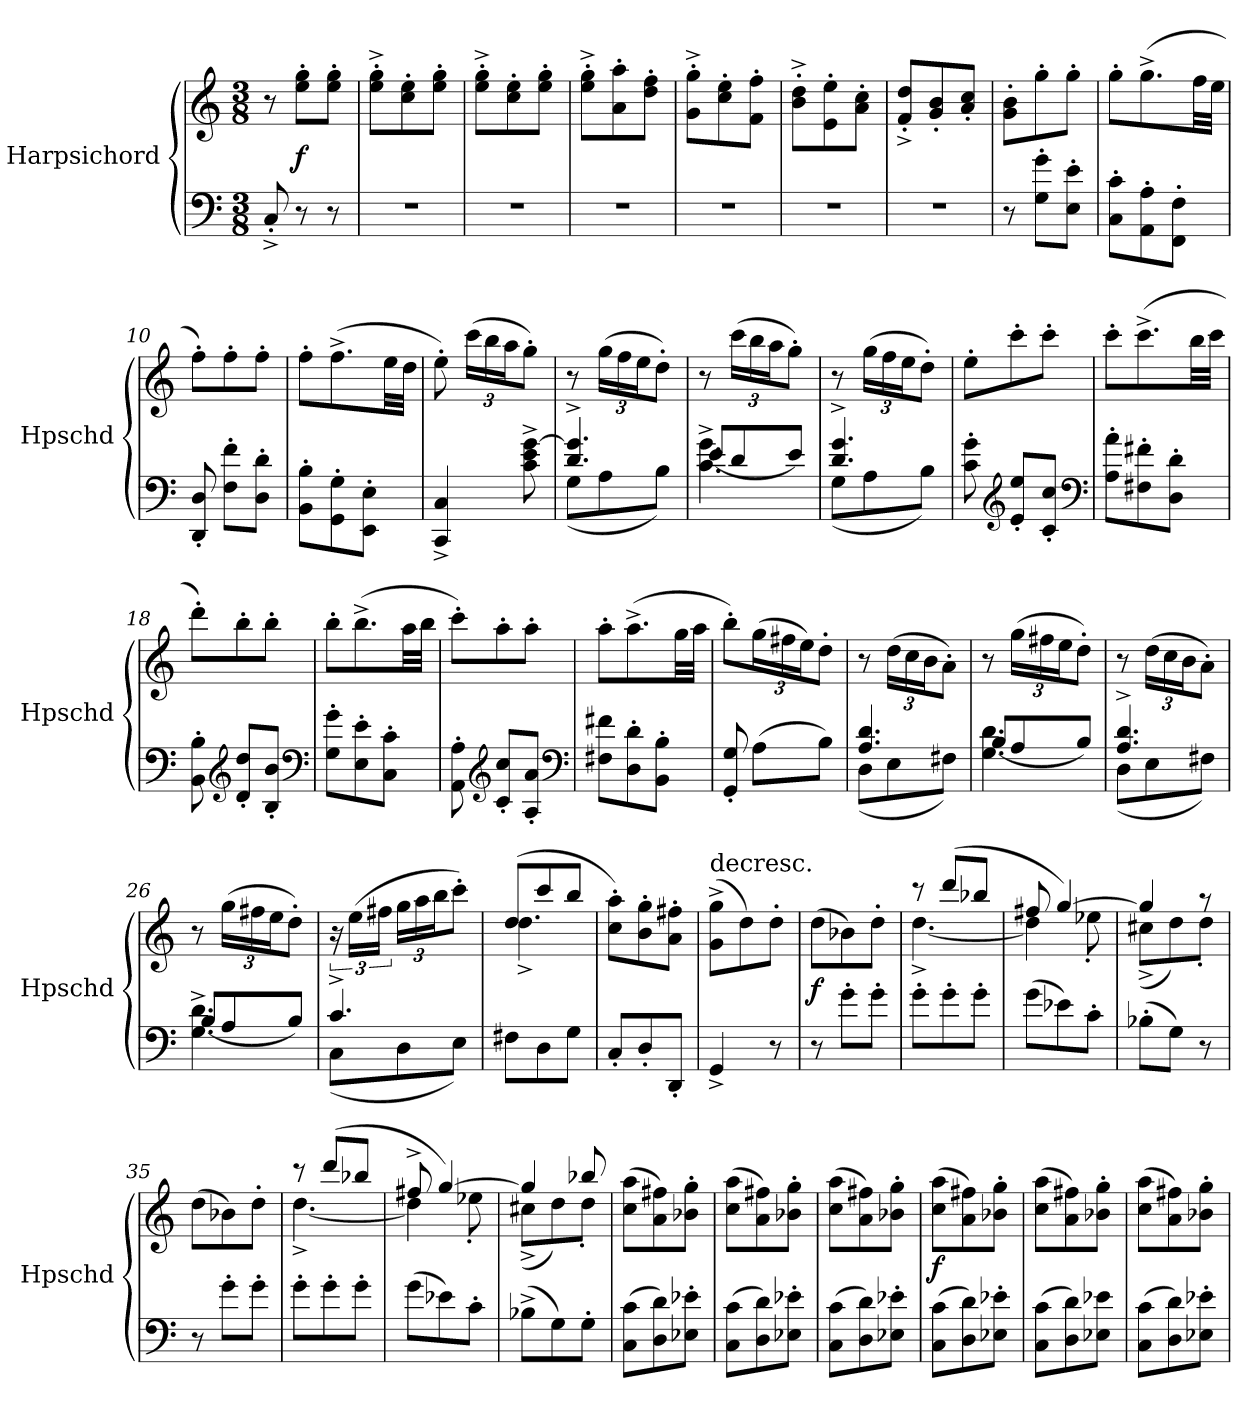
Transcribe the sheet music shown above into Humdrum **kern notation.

**kern	**kern	**dynam
*part1	*part1	*part1
*staff2	*staff1	*staff1/2
*I"Harpsichord	*	*
*I'Hpschd	*	*
*clefF4	*clefG2	*
*k[]	*k[]	*
*C:	*C:	*
*M3/8	*M3/8	*
*MM108	*MM108	*
=1	=1	=1
8C'^/	8r	.
8r	8ee'\ 8gg'\L	f
8r	8ee'\ 8gg'\J	.
=2	=2	=2
4.r	8ee'^\ 8gg'^\L	.
.	8cc'\ 8ee'\	.
.	8ee'\ 8gg'\J	.
=3	=3	=3
4.r	8ee'^\ 8gg'^\L	.
.	8cc'\ 8ee'\	.
.	8ee'\ 8gg'\J	.
=4	=4	=4
4.r	8ee'^\ 8gg'^\L	.
.	8a'\ 8aa'\	.
.	8dd'\ 8ff'\J	.
=5	=5	=5
4.r	8g'^\ 8gg'^\L	.
.	8cc'\ 8ee'\	.
.	8f'\ 8ff'\J	.
=6	=6	=6
4.r	8b'^\ 8dd'^\L	.
.	8e'\ 8ee'\	.
.	8a'\ 8cc'\J	.
=7	=7	=7
4.r	8f'^/ 8dd'^/L	.
.	8g'/ 8b'/	.
.	8a'/ 8cc'/J	.
=8	=8	=8
8r	8g'\ 8b'\L	.
8G'\ 8g'\L	8gg'\	.
8E'\ 8e'\J	8gg'\J	.
=9	=9	=9
8C'\ 8c'\L	8gg'\L	.
8AA'\ 8A'\	(8.gg^\	.
8FF'\ 8F'\J	.	.
.	32ff\LL	.
.	32ee\JJJ	.
=10	=10	=10
8DD'/ 8D'/	8ff'\L)	.
8F'\ 8f'\L	8ff'\	.
8D'\ 8d'\J	8ff'\J	.
=11	=11	=11
8BB'\ 8B'\L	8ff'\L	.
8GG'\ 8G'\	(8.ff^\	.
8EE'\ 8E'\J	.	.
.	32ee\LL	.
.	32dd\JJJ	.
=12	=12	=12
4CC^/ 4C^/	8ee'\)	.
.	(24ccc\LL	.
.	24bb\	.
.	24aa\J	.
8c^\ 8e^\ [8g^\	8gg'\J)	.
=13	=13	=13
*^	*	*
4.d^/ 4.g]^/	(8G\L	8r	.
.	8A\	(24gg\LL	.
.	.	24ff\	.
.	.	24ee\J	.
.	8B\J)	8dd'\J)	.
=14	=14	=14	=14
4.c^\ 4.g^\	(8e/L	8r	.
.	8d/	(24ccc\LL	.
.	.	24bb\	.
.	.	24aa\J	.
.	8e/J)	8gg'\J)	.
=15	=15	=15	=15
4.d^/ 4.g^/	(8G\L	8r	.
.	8A\	(24gg\LL	.
.	.	24ff\	.
.	.	24ee\J	.
.	8B\J)	8dd'\J)	.
*v	*v	*	*
=16	=16	=16
8c'\ 8g'\	8ee'\L	.
*clefG2	*	*
8e'/ 8ee'/L	8ccc'\	.
8c'/ 8cc'/J	8ccc'\J	.
*clefF4	*	*
=17	=17	=17
8A'\ 8a'\L	8ccc'\L	.
8F#X'\ 8f#X'\	(8.ccc^\	.
8D'\ 8d'\J	.	.
.	32bb\LL	.
.	32ccc\JJJ	.
=18	=18	=18
8BB'\ 8B'\	8ddd'\L)	.
*clefG2	*	*
8d'/ 8dd'/L	8bb'\	.
8B'/ 8b'/J	8bb'\J	.
*clefF4	*	*
=19	=19	=19
8G'\ 8g'\L	8bb'\L	.
8E'\ 8e'\	(8.bb^\	.
8C'\ 8c'\J	.	.
.	32aa\LL	.
.	32bb\JJJ	.
=20	=20	=20
8AA'\ 8A'\	8ccc'\L)	.
*clefG2	*	*
8c'/ 8cc'/L	8aa'\	.
8A'/ 8a'/J	8aa'\J	.
*clefF4	*	*
=21	=21	=21
8F#X\ 8f#X\L	8aa'\L	.
8D'\ 8d'\	(8.aa^\	.
8BB'\ 8B'\J	.	.
.	32gg\LL	.
.	32aa\JJJ	.
=22	=22	=22
8GG'/ 8G'/	8bb'\L)	.
(8A\L	(24gg\L	.
.	24ff#X\	.
.	24ee\J)	.
8B\J)	8dd'\J	.
=23	=23	=23
*^	*	*
4.A/ 4.d/	(8D\L	8r	.
.	8E\	(24dd\LL	.
.	.	24cc\	.
.	.	24b\J	.
.	8F#X\J)	8a'\J)	.
=24	=24	=24	=24
4.G\ 4.d\	(8B/L	8r	.
.	8A/	(24gg\LL	.
.	.	24ff#X\	.
.	.	24ee\J	.
.	8B/J)	8dd'\J)	.
=25	=25	=25	=25
4.A^/ 4.d^/	(8D\L	8r	.
.	8E\	(24dd\LL	.
.	.	24cc\	.
.	.	24b\J	.
.	8F#X\J)	8a'\J)	.
=26	=26	=26	=26
4.G^\ 4.d^\	(8B/L	8r	.
.	8A/	(24gg\LL	.
.	.	24ff#X\	.
.	.	24ee\J	.
.	8B/J)	8dd'\J)	.
=27	=27	=27	=27
4.c^/	(8C\L	24r	.
.	.	(24ee\LL	.
.	.	24ff#X\JJ	.
.	8D\	24gg\LL	.
.	.	24aa\	.
.	.	24bb\J	.
.	8E\J)	8ccc'\J)	.
*v	*v	*	*
=28	=28	=28
*	*^	*
8F#X\L	(8dd/L	4.dd^\	.
8D\	8ccc/	.	.
8G\J	8bb/J	.	.
*	*v	*v	*
=29	=29	=29
8C'/L	8cc'\ 8aa'\L)	.
8D'/	8b'\ 8gg'\	.
8DD'/J	8a'\ 8ff#X'\J	.
=30	=30	=30
!	!LO:TX:t=decresc.	!
4GG^/	(8g^\ 8gg^\L	.
.	8dd\)	.
8r	8dd'\J	.
=31	=31	=31
8r	(8dd\L	f
8g'\L	8b-X\)	.
8g'\J	8dd'\J	.
=32	=32	=32
*	*^	*
8g'\L	8r	[4.dd^\	.
8g'\	(8ddd/L	.	.
8g'\J	8bb-X/J	.	.
=33	=33	=33	=33
(8g\L	8ff#X/	4dd\]	.
8e-X\)	[4gg/)	.	.
8c'\J	.	8ee-X'\	.
=34	=34	=34	=34
(8B-X'\L	4gg/]	(8cc#X^\L	.
8G\J)	.	8dd\)	.
8r	8r	8dd'\J	.
*	*v	*v	*
=35	=35	=35
8r	(8dd\L	.
8g'\L	8b-X\)	.
8g'\J	8dd'\J	.
=36	=36	=36
*	*^	*
8g'\L	8r	[4.dd^\	.
8g'\	(8ddd/L	.	.
8g'\J	8bb-X/J	.	.
=37	=37	=37	=37
(8g\L	8ff#X^/	4dd\]	.
8e-X\)	[4gg/)	.	.
8c'\J	.	8ee-X'\	.
=38	=38	=38	=38
(8B-X^\L	4gg/]	(8cc#X^\L	.
8G\)	.	8dd\)	.
8G'\J	8bb-X/	8dd'\J	.
=39	=39	=39	=39
!	!LO:TX:t=cresc.	!	!
*	*v	*v	*
(8C\ 8c\L	(8cc\ 8aa\L	.
8D\ 8d\)	8a\ 8ff#X\)	.
8E-X'\ 8e-X'\J	8b-X'\ 8gg'\J	.
=40	=40	=40
(8C\ 8c\L	(8cc\ 8aa\L	.
8D\ 8d\)	8a\ 8ff#X\)	.
8E-X'\ 8e-X'\J	8b-X'\ 8gg'\J	.
=41	=41	=41
(8C\ 8c\L	(8cc\ 8aa\L	.
8D\ 8d\)	8a\ 8ff#X\)	.
8E-X'\ 8e-X'\J	8b-X'\ 8gg'\J	.
=42	=42	=42
(8C\ 8c\L	(8cc\ 8aa\L	f
8D\ 8d\)	8a\ 8ff#X\)	.
8E-X'\ 8e-X'\J	8b-X'\ 8gg'\J	.
=43	=43	=43
(8C\ 8c\L	(8cc\ 8aa\L	.
8D\ 8d\)	8a\ 8ff#X\)	.
8E-X\ 8e-X\J	8b-X'\ 8gg'\J	.
=44	=44	=44
(8C\ 8c\L	(8cc\ 8aa\L	.
8D\ 8d\)	8a\ 8ff#X\)	.
8E-X'\ 8e-X'\J	8b-X'\ 8gg'\J	.
=	=	=
*-	*-	*-
